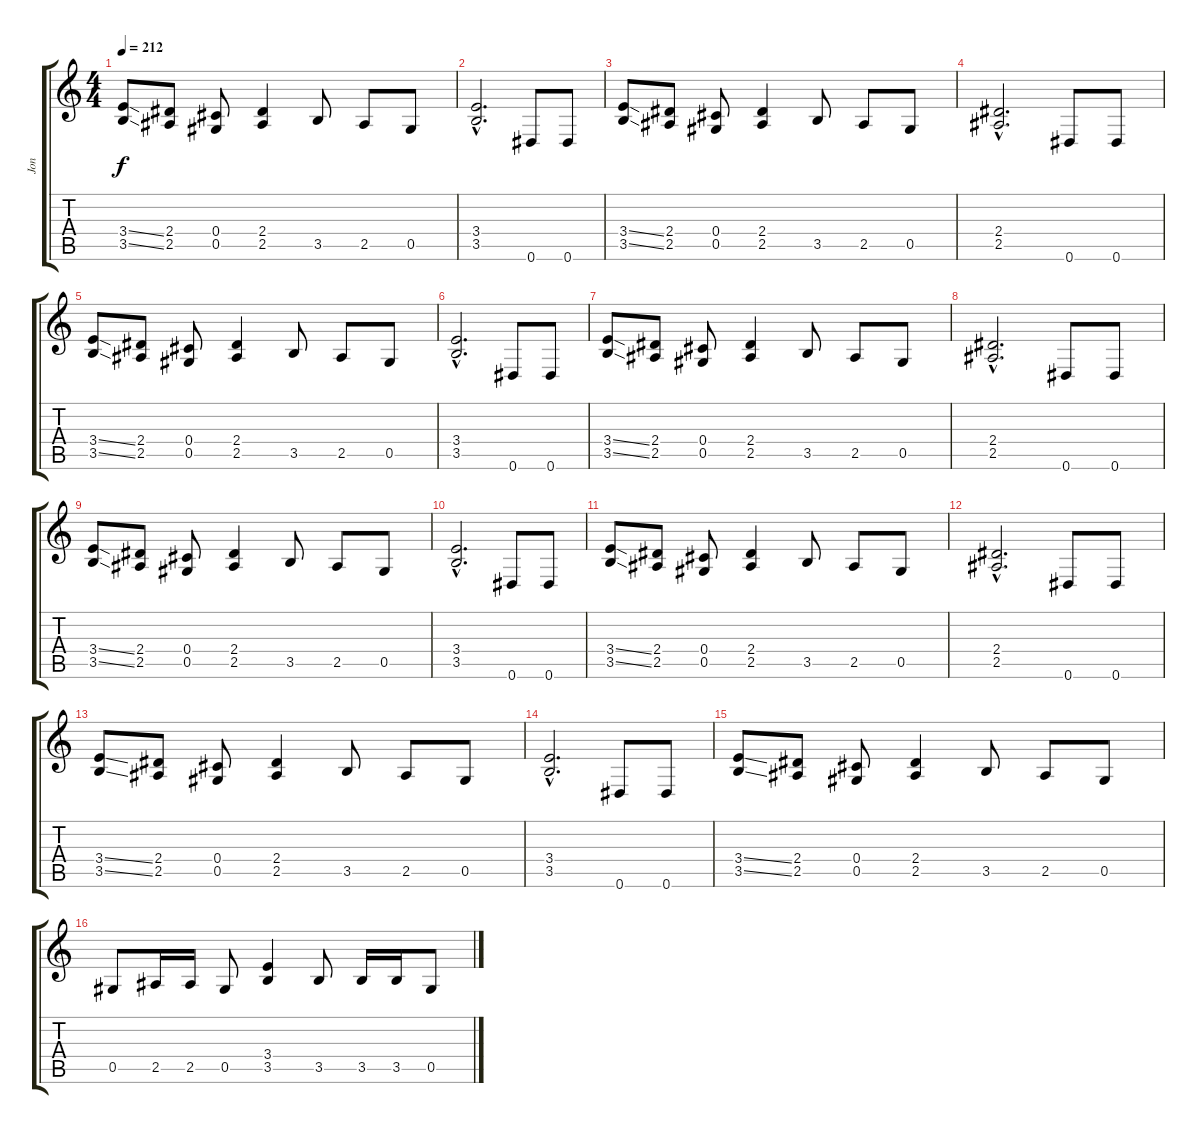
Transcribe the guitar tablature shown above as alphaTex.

\track ("Jon" "Jon") {instrument distortionguitar}
\staff {score tabs}
\tuning (Eb4 Bb3 Gb3 Db3 Ab2 Eb2) {hide}
\ts (4 4)
\tempo 212
\clef g2
\ks c
(3.4{ss} 3.5{ss}).8{dy f} (2.4 2.5).8 (0.4 0.5).8 (2.4 2.5).4 3.5.8 2.5.8 0.5.8 |
(3.4{hac} 3.5{hac}).2{d} 0.6.8 0.6.8 |
(3.4{ss} 3.5{ss}).8 (2.4 2.5).8 (0.4 0.5).8 (2.4 2.5).4 3.5.8 2.5.8 0.5.8 |
(2.4{hac} 2.5{hac}).2{d} 0.6.8 0.6.8 |
(3.4{ss} 3.5{ss}).8 (2.4 2.5).8 (0.4 0.5).8 (2.4 2.5).4 3.5.8 2.5.8 0.5.8 |
(3.4{hac} 3.5{hac}).2{d} 0.6.8 0.6.8 |
(3.4{ss} 3.5{ss}).8 (2.4 2.5).8 (0.4 0.5).8 (2.4 2.5).4 3.5.8 2.5.8 0.5.8 |
(2.4{hac} 2.5{hac}).2{d} 0.6.8 0.6.8 |
(3.4{ss} 3.5{ss}).8 (2.4 2.5).8 (0.4 0.5).8 (2.4 2.5).4 3.5.8 2.5.8 0.5.8 |
(3.4{hac} 3.5{hac}).2{d} 0.6.8 0.6.8 |
(3.4{ss} 3.5{ss}).8 (2.4 2.5).8 (0.4 0.5).8 (2.4 2.5).4 3.5.8 2.5.8 0.5.8 |
(2.4{hac} 2.5{hac}).2{d} 0.6.8 0.6.8 |
(3.4{ss} 3.5{ss}).8 (2.4 2.5).8 (0.4 0.5).8 (2.4 2.5).4 3.5.8 2.5.8 0.5.8 |
(3.4{hac} 3.5{hac}).2{d} 0.6.8 0.6.8 |
(3.4{ss} 3.5{ss}).8 (2.4 2.5).8 (0.4 0.5).8 (2.4 2.5).4 3.5.8 2.5.8 0.5.8 |
0.5.8 2.5.16 2.5.16 0.5.8 (3.4 3.5).4 3.5.8 3.5.16 3.5.16 0.5.8
